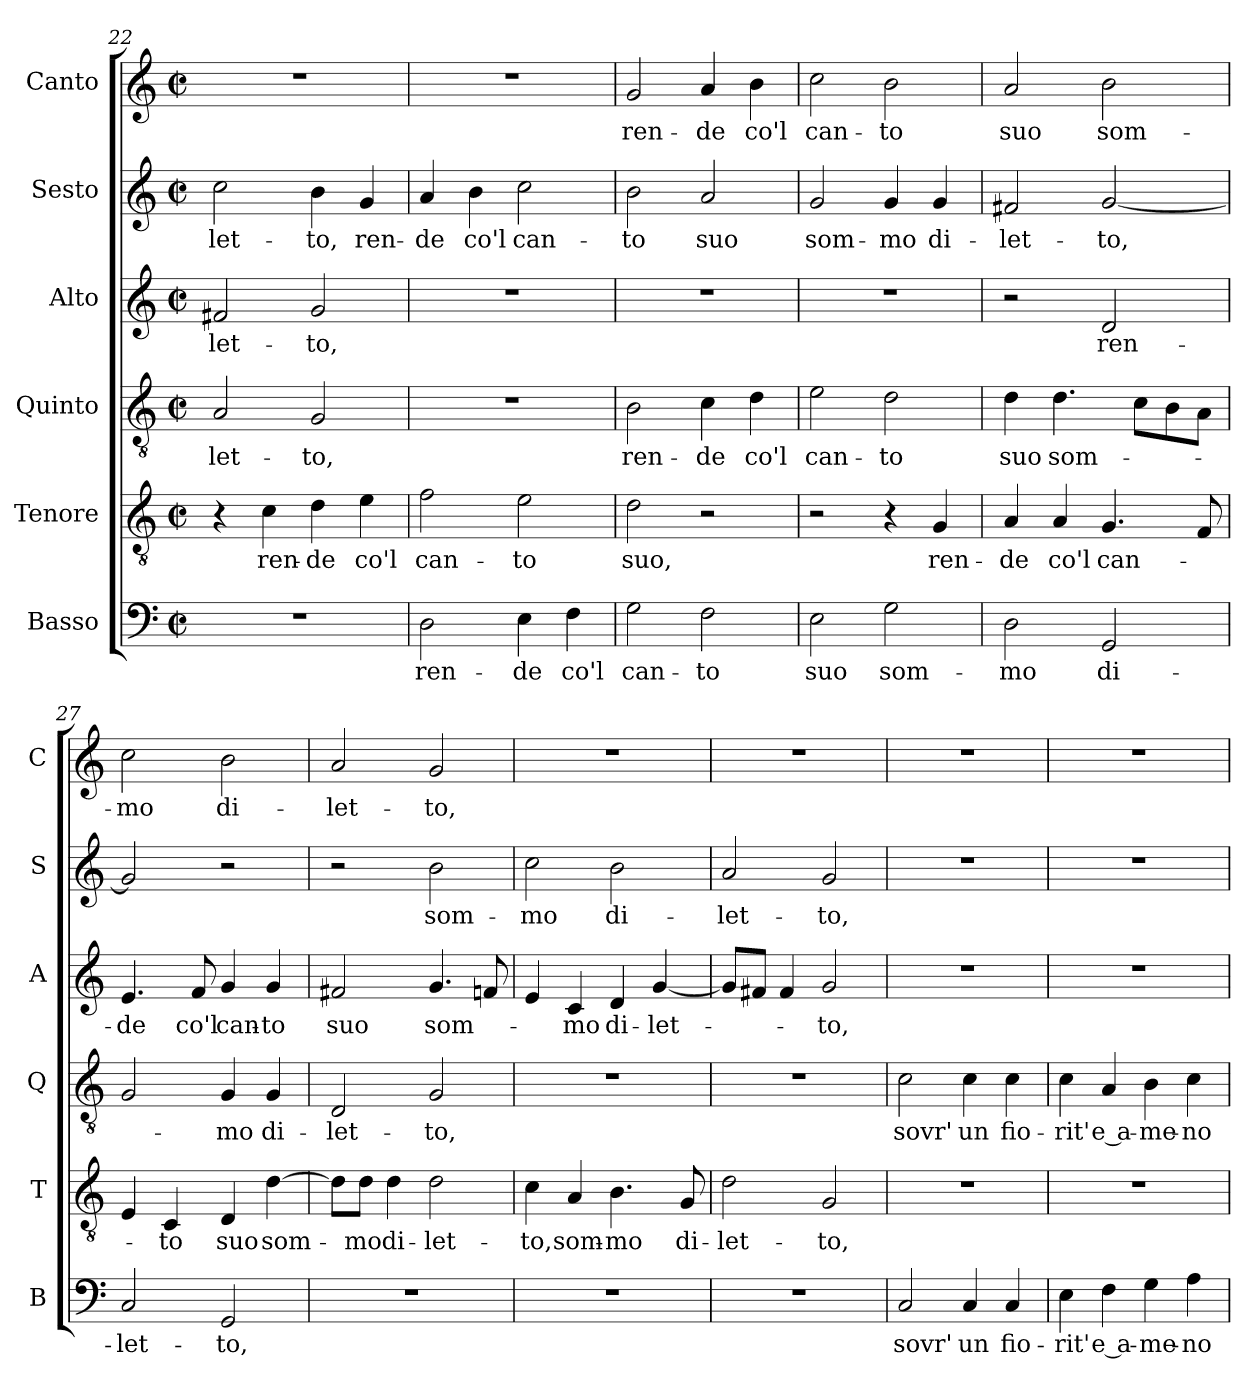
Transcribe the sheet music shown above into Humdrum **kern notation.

**kern	**text	**kern	**text	**kern	**text	**kern	**text	**kern	**text	**kern	**text
*part6	*part6	*part5	*part5	*part4	*part4	*part3	*part3	*part2	*part2	*part1	*part1
*staff6	*staff6	*staff5	*staff5	*staff4	*staff4	*staff3	*staff3	*staff2	*staff2	*staff1	*staff1
*I"Basso	*	*I"Tenore	*	*I"Quinto	*	*I"Alto	*	*I"Sesto	*	*I"Canto	*
*I'B	*	*I'T	*	*I'Q	*	*I'A	*	*I'S	*	*I'C	*
*clefF4	*	*clefGv2	*	*clefGv2	*	*clefG2	*	*clefG2	*	*clefG2	*
*k[]	*	*k[]	*	*k[]	*	*k[]	*	*k[]	*	*k[]	*
*C:	*	*C:	*	*C:	*	*C:	*	*C:	*	*C:	*
*M2/2	*	*M2/2	*	*M2/2	*	*M2/2	*	*M2/2	*	*M2/2	*
*met(c|)	*	*met(c|)	*	*met(c|)	*	*met(c|)	*	*met(c|)	*	*met(c|)	*
=22	=22	=22	=22	=22	=22	=22	=22	=22	=22	=22	=22
!	!	!	!	!	!LO:LY:b	!	!LO:LY:b	!	!LO:LY:b	!	!
1r	.	4r	.	2A/	-let-	2f#X/	-let-	2cc\	-let-	1r	.
!	!	!	!LO:LY:b	!	!	!	!	!	!	!	!
.	.	4c\	ren-	.	.	.	.	.	.	.	.
!	!	!	!LO:LY:b	!	!LO:LY:b	!	!LO:LY:b	!	!LO:LY:b	!	!
.	.	4d\	-de	2G/	-to,	2g/	-to,	4b\	-to,	.	.
!	!	!	!LO:LY:b	!	!	!	!	!	!LO:LY:b	!	!
.	.	4e\	co'l	.	.	.	.	4g/	ren-	.	.
=23	=23	=23	=23	=23	=23	=23	=23	=23	=23	=23	=23
!	!LO:LY:b	!	!LO:LY:b	!	!	!	!	!	!LO:LY:b	!	!
2D\	ren-	2f\	can-	1r	.	1r	.	4a/	-de	1r	.
!	!	!	!	!	!	!	!	!	!LO:LY:b	!	!
.	.	.	.	.	.	.	.	4b\	co'l	.	.
!	!LO:LY:b	!	!LO:LY:b	!	!	!	!	!	!LO:LY:b	!	!
4E\	-de	2e\	-to	.	.	.	.	2cc\	can-	.	.
!	!LO:LY:b	!	!	!	!	!	!	!	!	!	!
4F\	co'l	.	.	.	.	.	.	.	.	.	.
=24	=24	=24	=24	=24	=24	=24	=24	=24	=24	=24	=24
!	!LO:LY:b	!	!LO:LY:b	!	!LO:LY:b	!	!	!	!LO:LY:b	!	!LO:LY:b
2G\	can-	2d\	suo,	2B\	ren-	1r	.	2b\	-to	2g/	ren-
!	!LO:LY:b	!	!	!	!LO:LY:b	!	!	!	!LO:LY:b	!	!LO:LY:b
2F\	-to	2r	.	4c\	-de	.	.	2a/	suo	4a/	-de
!	!	!	!	!	!LO:LY:b	!	!	!	!	!	!LO:LY:b
.	.	.	.	4d\	co'l	.	.	.	.	4b\	co'l
!!LO:LB:g=z
=25	=25	=25	=25	=25	=25	=25	=25	=25	=25	=25	=25
!	!LO:LY:b	!	!	!	!LO:LY:b	!	!	!	!LO:LY:b	!	!LO:LY:b
2E\	suo	2r	.	2e\	can-	1r	.	2g/	som-	2cc\	can-
!	!LO:LY:b	!	!	!	!LO:LY:b	!	!	!	!LO:LY:b	!	!LO:LY:b
2G\	som-	4r	.	2d\	-to	.	.	4g/	-mo	2b\	-to
!	!	!	!LO:LY:b	!	!	!	!	!	!LO:LY:b	!	!
.	.	4G/	ren-	.	.	.	.	4g/	di-	.	.
=26	=26	=26	=26	=26	=26	=26	=26	=26	=26	=26	=26
!	!LO:LY:b	!	!LO:LY:b	!	!LO:LY:b	!	!	!	!LO:LY:b	!	!LO:LY:b
2D\	-mo	4A/	-de	4d\	suo	2r	.	2f#X/	-let-	2a/	suo
!	!	!	!LO:LY:b	!	!LO:LY:b	!	!	!	!	!	!
.	.	4A/	co'l	4.d\	som-	.	.	.	.	.	.
!	!LO:LY:b	!	!LO:LY:b	!	!	!	!LO:LY:b	!	!LO:LY:b	!	!LO:LY:b
2GG/	di-	4.G/	can-	.	.	2d/	ren-	[2g/	-to,	2b\	som-
.	.	.	.	8c\L	.	.	.	.	.	.	.
.	.	.	.	8B\	.	.	.	.	.	.	.
.	.	8F/	.	8A\J	.	.	.	.	.	.	.
=27	=27	=27	=27	=27	=27	=27	=27	=27	=27	=27	=27
!	!LO:LY:b	!	!	!	!	!	!LO:LY:b	!	!	!	!LO:LY:b
2C/	-let-	4E/	.	2G/	.	4.e/	-de	2g/]	.	2cc\	-mo
!	!	!	!LO:LY:b	!	!	!	!	!	!	!	!
.	.	4C/	-to	.	.	.	.	.	.	.	.
!	!	!	!	!	!	!	!LO:LY:b	!	!	!	!
.	.	.	.	.	.	8f/	co'l	.	.	.	.
!	!LO:LY:b	!	!LO:LY:b	!	!LO:LY:b	!	!LO:LY:b	!	!	!	!LO:LY:b
2GG/	-to,	4D/	suo	4G/	-mo	4g/	can-	2r	.	2b\	di-
!	!	!	!LO:LY:b	!	!LO:LY:b	!	!LO:LY:b	!	!	!	!
.	.	[4d\	som-	4G/	di-	4g/	-to	.	.	.	.
=28	=28	=28	=28	=28	=28	=28	=28	=28	=28	=28	=28
!	!	!	!	!	!LO:LY:b	!	!LO:LY:b	!	!	!	!LO:LY:b
1r	.	8d\L]	.	2D/	-let-	2f#X/	suo	2r	.	2a/	-let-
!	!	!	!LO:LY:b	!	!	!	!	!	!	!	!
.	.	8d\J	-mo	.	.	.	.	.	.	.	.
!	!	!	!LO:LY:b	!	!	!	!	!	!	!	!
.	.	4d\	di-	.	.	.	.	.	.	.	.
!	!	!	!LO:LY:b	!	!LO:LY:b	!	!LO:LY:b	!	!LO:LY:b	!	!LO:LY:b
.	.	2d\	-let-	2G/	-to,	4.g/	som-	2b\	som-	2g/	-to,
.	.	.	.	.	.	8fn/	.	.	.	.	.
=29	=29	=29	=29	=29	=29	=29	=29	=29	=29	=29	=29
!	!	!	!LO:LY:b	!	!	!	!	!	!LO:LY:b	!	!
1r	.	4c\	-to,	1r	.	4e/	.	2cc\	-mo	1r	.
!	!	!	!LO:LY:b	!	!	!	!LO:LY:b	!	!	!	!
.	.	4A/	som-	.	.	4c/	-mo	.	.	.	.
!	!	!	!LO:LY:b	!	!	!	!LO:LY:b	!	!LO:LY:b	!	!
.	.	4.B\	-mo	.	.	4d/	di-	2b\	di-	.	.
!	!	!	!	!	!	!	!LO:LY:b	!	!	!	!
.	.	.	.	.	.	[4g/	-let-	.	.	.	.
!	!	!	!LO:LY:b	!	!	!	!	!	!	!	!
.	.	8G/	di-	.	.	.	.	.	.	.	.
=30	=30	=30	=30	=30	=30	=30	=30	=30	=30	=30	=30
!	!	!	!LO:LY:b	!	!	!	!	!	!LO:LY:b	!	!
1r	.	2d\	-let-	1r	.	8g/L]	.	2a/	-let-	1r	.
.	.	.	.	.	.	8f#X/J	.	.	.	.	.
.	.	.	.	.	.	4f#/	.	.	.	.	.
!	!	!	!LO:LY:b	!	!	!	!LO:LY:b	!	!LO:LY:b	!	!
.	.	2G/	-to,	.	.	2g/	-to,	2g/	-to,	.	.
!!LO:PB:g=z
=31	=31	=31	=31	=31	=31	=31	=31	=31	=31	=31	=31
!	!LO:LY:b	!	!	!	!LO:LY:b	!	!	!	!	!	!
2C/	sovr'	1r	.	2c\	sovr'	1r	.	1r	.	1r	.
!	!LO:LY:b	!	!	!	!LO:LY:b	!	!	!	!	!	!
4C/	un	.	.	4c\	un	.	.	.	.	.	.
!	!LO:LY:b	!	!	!	!LO:LY:b	!	!	!	!	!	!
4C/	fio-	.	.	4c\	fio-	.	.	.	.	.	.
=32	=32	=32	=32	=32	=32	=32	=32	=32	=32	=32	=32
!	!LO:LY:b	!	!	!	!LO:LY:b	!	!	!	!	!	!
4E\	-rit'	1r	.	4c\	-rit'	1r	.	1r	.	1r	.
!	!LO:LY:b	!	!	!	!LO:LY:b	!	!	!	!	!	!
4F\	e a-	.	.	4A/	e a-	.	.	.	.	.	.
!	!LO:LY:b	!	!	!	!LO:LY:b	!	!	!	!	!	!
4G\	-me-	.	.	4B\	-me-	.	.	.	.	.	.
!	!LO:LY:b	!	!	!	!LO:LY:b	!	!	!	!	!	!
4A\	-no	.	.	4c\	-no	.	.	.	.	.	.
=	=	=	=	=	=	=	=	=	=	=	=
*-	*-	*-	*-	*-	*-	*-	*-	*-	*-	*-	*-
